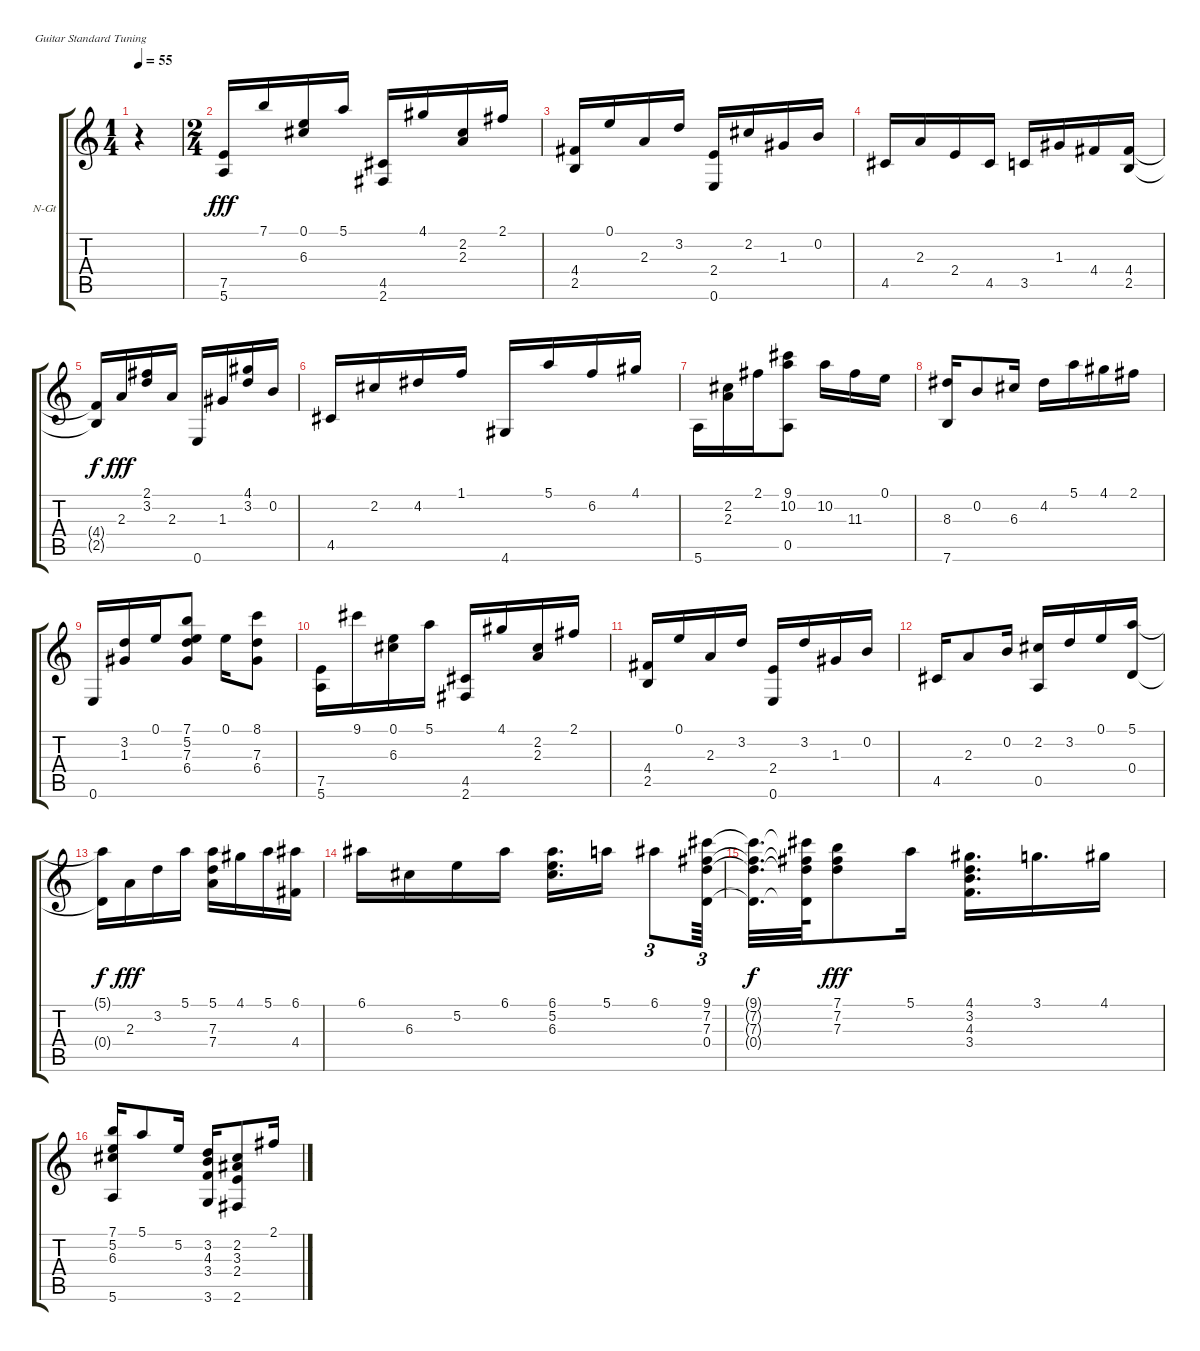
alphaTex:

\bracketExtendMode groupsimilarinstruments
\firstSystemTrackNameOrientation horizontal
\otherSystemsTrackNameOrientation horizontal
\track ("Dilermando Reis" "N-Gt") {instrument acousticguitarnylon}
\staff {score tabs}
\tuning (E4 B3 G3 D3 A2 E2)
\ts (1 4)
\tempo 55
\clef g2
\ks c
r.4{dy fff instrument acousticguitarnylon} |
\ts (2 4)
(7.5 5.6).16 7.1.16 (0.1 6.3).16 5.1.16 (4.5 2.6).16 4.1.16 (2.2 2.3).16 2.1.16 |
(4.4 2.5).16 0.1.16 2.3.16 3.2.16 (2.4 0.6).16 2.2.16 1.3.16 0.2.16 |
4.5.16 2.3.16 2.4.16 4.5.16 3.5.16 1.3.16 4.4.16 (4.4 2.5).16 |
(4.4{t} 2.5{t}).16{dy f} 2.3.16{dy fff} (2.1 3.2).16 2.3.16 0.6.16 1.3.16 (4.1 3.2).16 0.2.16 |
4.5.16 2.2.16 4.2.16 1.1.16 4.6.16 5.1.16 6.2.16 4.1.16 |
5.6.16 (2.2 2.3).16 2.1.16 (9.1 10.2 0.5).8 10.2.16 11.3.16 0.1.16 |
(8.3 7.6).16 0.2.8 6.3.16 4.2.16 5.1.16 4.1.16 2.1.16 |
0.6.16 (3.2 1.3).16 0.1.16 (7.1 5.2 7.3 6.4).8 0.1.16 (8.1 7.3 6.4).8 |
(7.5 5.6).16 9.1.16 (0.1 6.3).16 5.1.16 (4.5 2.6).16 4.1.16 (2.2 2.3).16 2.1.16 |
(4.4 2.5).16 0.1.16 2.3.16 3.2.16 (2.4 0.6).16 3.2.16 1.3.16 0.2.16 |
4.5.16 2.3.8 0.2.16 (2.2 0.5).16 3.2.16 0.1.16 (5.1 0.4).16 |
(5.1{t} 0.4{t}).16{dy f} 2.3.16{dy fff} 3.2.16 5.1.16 (5.1 7.3 7.4).16 4.1.16 5.1.16 (6.1 4.4).16 |
6.1.16 6.3.16 5.2.16 6.1.16 (6.1 5.2 6.3).16{d} 5.1.16 6.1.8{tu (3 2)} (9.1 7.2 7.3 0.4).64{tu (3 2)} |
(9.1{t} 7.2{t} 7.3{t} 0.4{t}).32{d dy f} (9.1{t} 7.2{t} 7.3{t} 0.4{t}).64 (7.1 7.2 7.3).8{dy fff} 5.1.16 (4.1 3.2 4.3 3.4).16{d} 3.1.16{d} 4.1.16 |
(7.1 5.2 6.3 5.6).16 5.1.8 5.2.16 (3.2 4.3 3.4 3.6).16 (2.2 3.3 2.4 2.6).8 2.1.16
